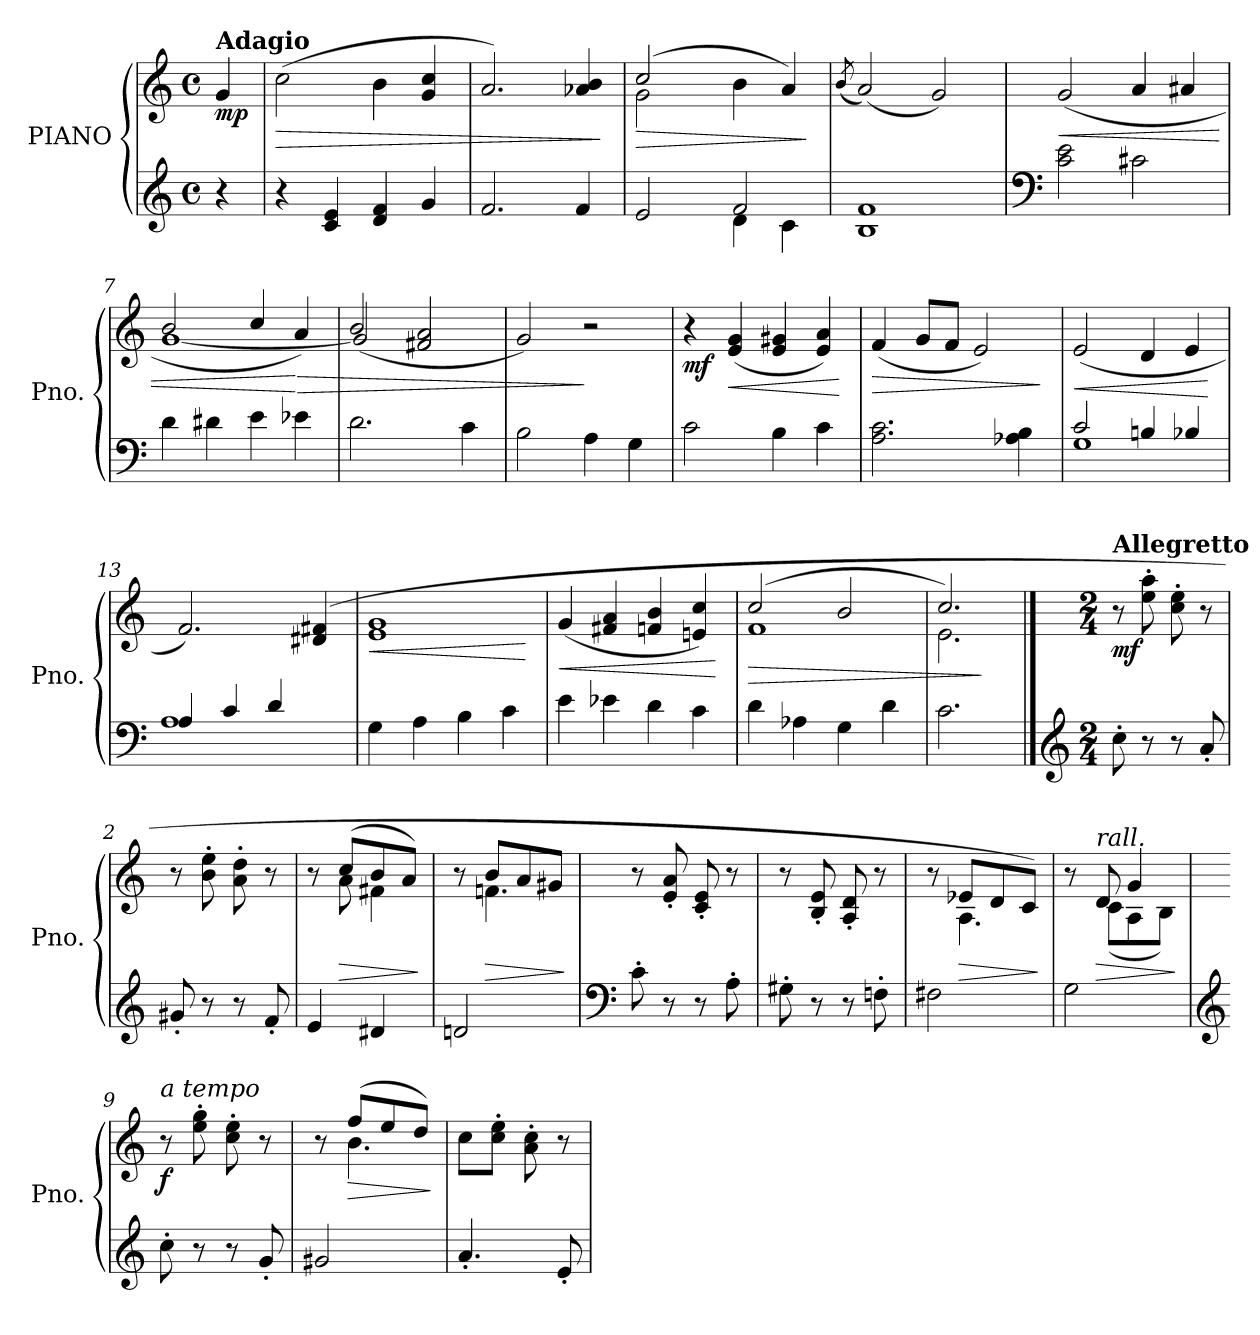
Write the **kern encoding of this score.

**kern	**kern	**dynam
*part1	*part1	*part1
*staff2	*staff1	*staff1/2
*I"PIANO	*	*
*I'Pno.	*	*
*clefG2	*clefG2	*
*k[]	*k[]	*
*M4/4	*M4/4	*
*met(c)	*met(c)	*
=1	=1	=1
!	!LO:TX:a:B:t=Adagio	!
!	!	!LO:DY:b
4r	4g/	mp
=2	=2	=2
!	!	!LO:HP:b
4r	(>2cc\	>
4c/ 4e/	.	.
4d/ 4f/	4b\	.
4g/	4g/ 4cc/	.
=3	=3	=3
2.f/	2.a/)	.
4f/	4a-X/ 4b/	.
.	.	]
=4	=4	=4
*^	*	*
!	!	!	!LO:HP:b
*	*	*^	*
2e/	4ryy	(>2cc/	2g\	>
.	4ryy	.	.	.
2f/	4d\	4b\	2ryy	.
.	4c\	4a/)	.	.
*v	*v	*	*	*
*	*v	*v	*
.	.	]
=5	=5	=5
.	(<8qb/	.
1B 1f	(<2a/)	.
.	2g/)	.
=6	=6	=6
*clefF4	*	*
!	!	!LO:HP:b
2c\ 2e\	(>2g/	<
2c#X\	4a/	.
.	4a#X/	.
=7	=7	=7
*	*^	*
4d\	2b/	[1g	.
4d#X\	.	.	.
4e\	4cc/	.	.
!	!	!	!LO:HP:n=1:b
4e-X\	4a/)	.	[ >
=8	=8	=8	=8
2.d\	2b/	(>2g/]	.
.	2f#X/ 2a/	2ryy	.
4c\	.	.	.
*	*v	*v	*
!!LO:LB:g=z
=9	=9	=9
2B\	2g/)	.
4A\	2r	]
4G\	.	.
=10	=10	=10
!	!	!LO:DY:b
2c\	4r	mf
!	!	!LO:HP:b
.	(>4e/ 4g/	<
4B\	4e/ 4g#X/	.
4c\	4e/ 4a/)	.
.	.	[
=11	=11	=11
!	!	!LO:HP:b
2.A\ 2.c\	(<4f/	>
.	8g/L	.
.	8f/J	.
.	2e/)	.
4A-X\ 4B\	.	.
.	.	]
=12	=12	=12
*^	*	*
!	!	!	!LO:HP:b
2c/	1G	(>2e/	<
4Bn/	.	4d/	.
4B-X/	.	4e/	.
*v	*v	*	*
.	.	[
=13	=13	=13
*^	*^	*
(>4A/	1A	2.f/)	2.ryy	.
4c/	.	.	.	.
4d/	.	.	.	.
4ryy	.	4ryy	(4d#X/ 4f#X/	.
*v	*v	*	*	*
=14	=14	=14	=14
!	!	!	!LO:HP:b
*	*v	*v	*
4G\	1e 1g	<
4A\	.	.
4B\	.	.
4c\	.	.
.	.	[
=15	=15	=15
!	!	!LO:HP:b
4e\	(>4g/	<
4e-X\	4f#X/ 4a/	.
4d\	4fn/ 4b/	.
4c\	4en/ 4cc/)	.
.	.	[
=16	=16	=16
!	!	!LO:HP:b
*	*^	*
4d\	(>2cc/	1f	>
4A-X\	.	.	.
4G\	2b/	.	.
4d\	.	.	.
=17	=17	=17	=17
2.c\	2.cc/)	2.e\	.
*	*v	*v	*
.	.	]
!!LO:LB:g=z
==1	==1	==1
*clefG2	*	*
*M2/4	*M2/4	*
!	!LO:TX:a:B:t=Allegretto	!
!	!	!LO:DY:b
8cc'\	8r	mf
8r	8ee\' 8aa\'	.
8r	8cc\' 8ee\'	.
8a'/	8r	.
=2	=2	=2
8g#X'/	8r	.
8r	8b\' 8ee\'	.
8r	8a\' 8dd\'	.
8f'/	8r	.
=3	=3	=3
*	*^	*
4e/	8r	8ryy	.
!	!	!	!LO:HP:b
.	(>8cc/L	8a\	>
4d#X/	8b/	4f#X\	.
.	8a/J)	.	.
*	*v	*v	*
.	.	]
=4	=4	=4
*	*^	*
2dn/	8r	8ryy	.
!	!	!	!LO:HP:b
.	8b/L	4.fn\	>
.	8a/	.	.
.	8g#X/J	.	.
*	*v	*v	*
.	.	]
=5	=5	=5
*clefF4	*	*
8c'\	8r	.
8r	8e/' 8a/'	.
8r	8c/' 8e/'	.
8A'\	8r	.
!!LO:LB:g=z
=6	=6	=6
8G#X'\	8r	.
8r	8B/' 8e/'	.
8r	8A/' 8d/'	.
8Fn'\	8r	.
=7	=7	=7
*	*^	*
2F#X\	8r	8ryy	.
!	!	!	!LO:HP:b
.	8e-X/L	4.A\	>
.	8d/	.	.
.	8c/J)	.	.
*	*v	*v	*
.	.	]
=8	=8	=8
*	*^	*
2G\	8r	8ryy	.
!	!LO:TX:a:i:t=rall.	!	!
!	!	!	!LO:HP:b
.	8d/	(<8c\L	>
.	4g/	8A\	.
.	.	8B\J)	.
*	*v	*v	*
.	.	]
=9	=9	=9
*clefG2	*	*
!	!LO:TX:a:i:t=a tempo	!
!	!	!LO:DY:b
8cc'\	8r	f
8r	8ee\' 8gg\'	.
8r	8cc\' 8ee\'	.
8g'/	8r	.
=10	=10	=10
*	*^	*
2g#X/	8r	8ryy	.
!	!	!	!LO:HP:b
.	(>8ff/L	4.b\	>
.	8ee/	.	.
.	8dd/J)	.	.
*	*v	*v	*
.	.	]
!!LO:LB:g=z
=11	=11	=11
4.a'/	8cc\L	.
.	8cc\' 8ee\'J	.
.	8a\' 8cc\'	.
8e'/	8r	.
=	=	=
*-	*-	*-
